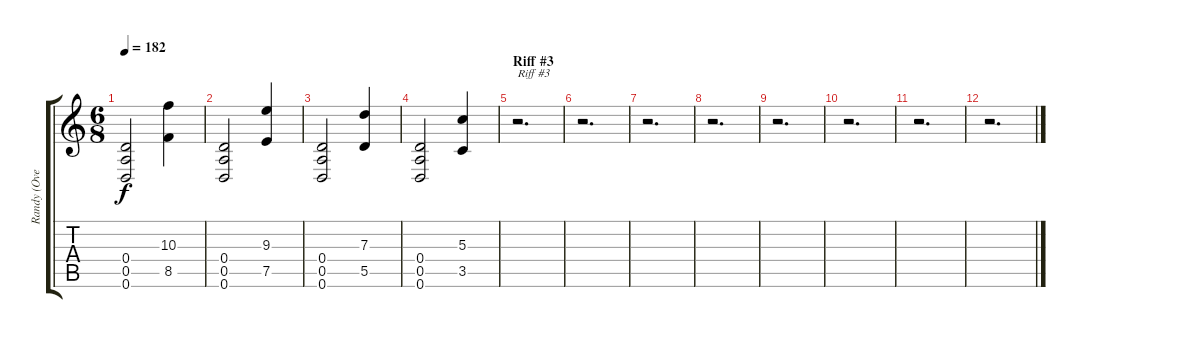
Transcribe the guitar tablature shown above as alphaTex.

\track ("Randy (Overdriven Guitar)" "Randy (Ove") {instrument overdrivenguitar}
\staff {score tabs}
\tuning (E4 B3 G3 D3 A2 D2) {hide}
\ts (6 8)
\tempo 182
\clef g2
\ks c
(0.4 0.5 0.6).2{dy f} (10.3 8.5).4 |
(0.4 0.5 0.6).2 (9.3 7.5).4 |
(0.4 0.5 0.6).2 (7.3 5.5).4 |
(0.4 0.5 0.6).2 (5.3 3.5).4 |
\section ("" "Riff #3")
r.2{d txt "Riff #3"} |
r.2{d} |
r.2{d} |
r.2{d} |
r.2{d} |
r.2{d} |
r.2{d} |
r.2{d}
